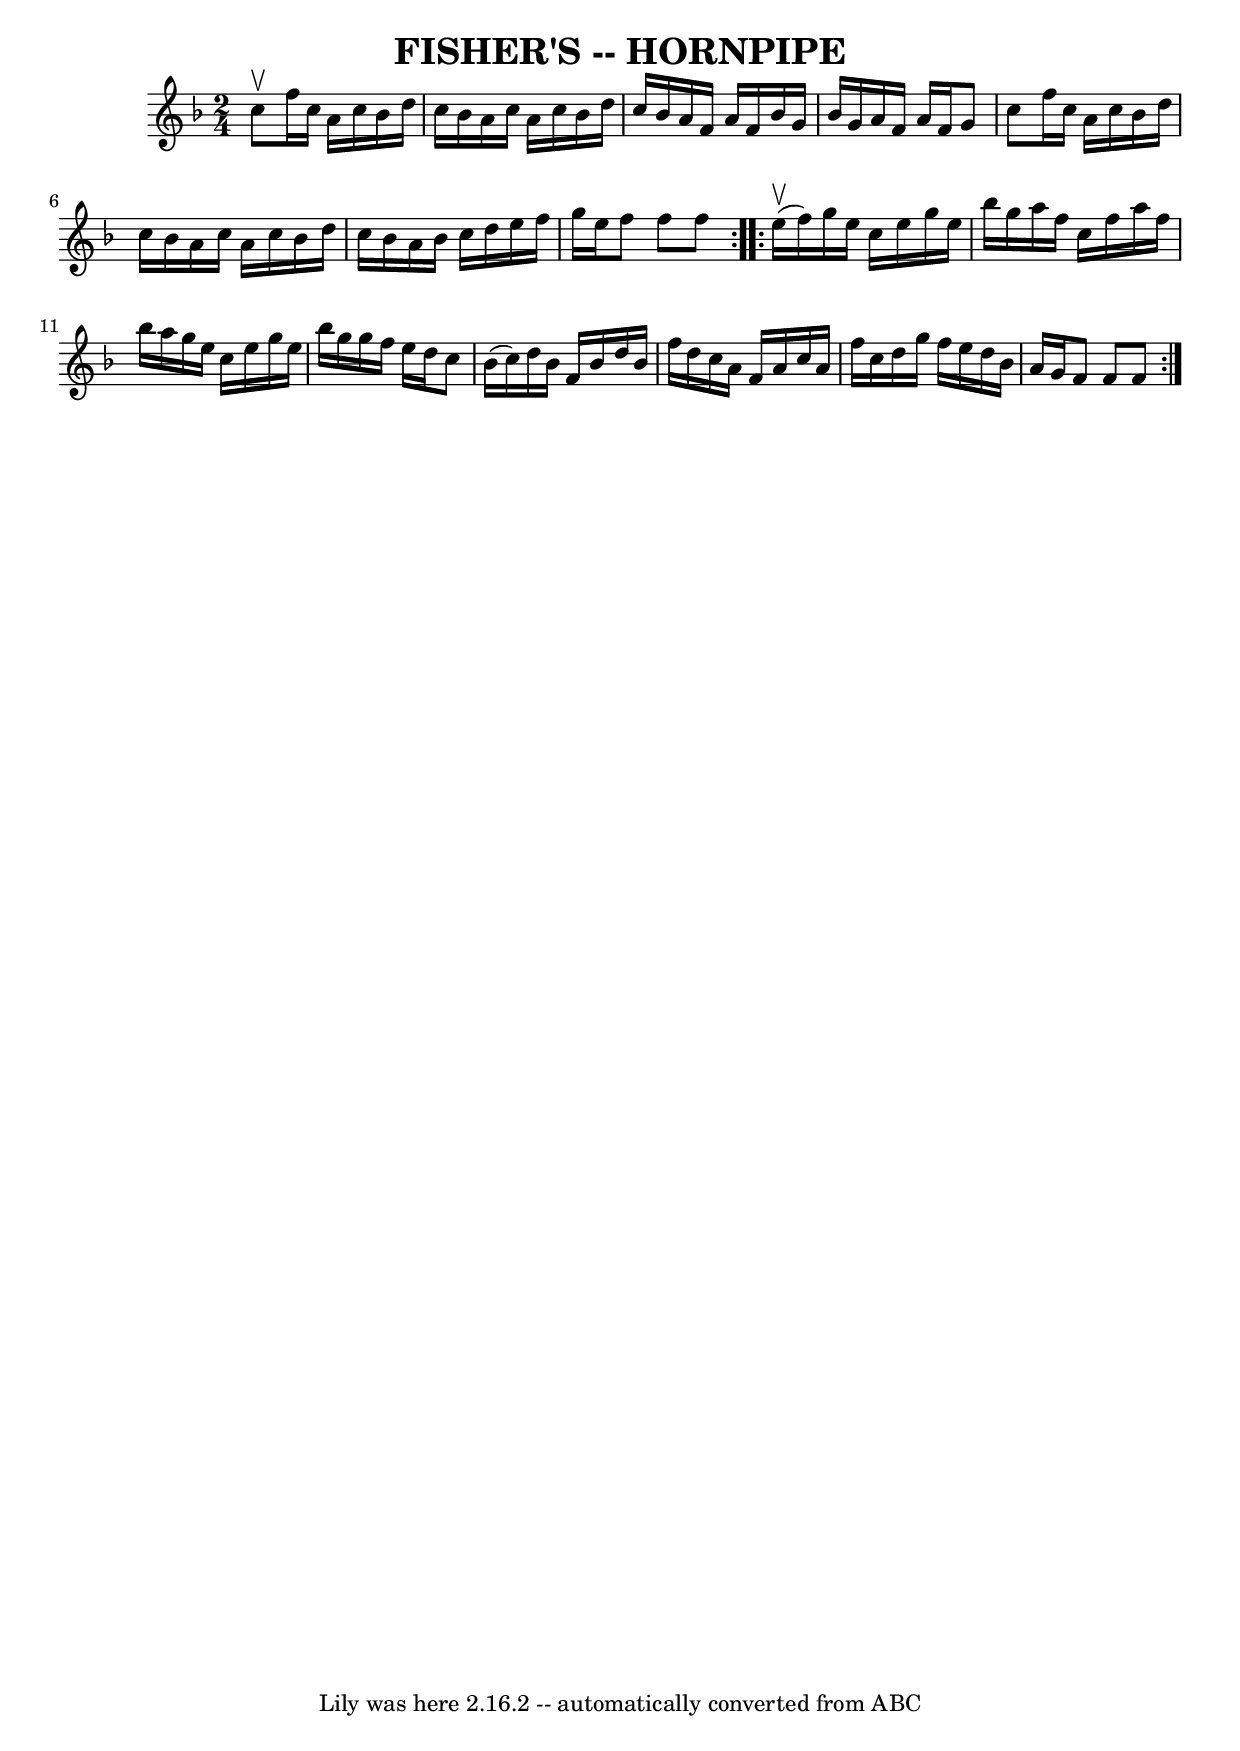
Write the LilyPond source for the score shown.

\version "2.7.40"
\include "Mammoth.ily"
\header {
	%% book = "Ryan's Mammoth Collection of Fiddle Tunes"
	crossRefNumber = "1"
	footnotes = "\\\\\\\\FISHER'S HORNPIPE -- First couple down the outside, back; down the centre,\\\\back; cast off; swing 6 hands quite round; right and left."
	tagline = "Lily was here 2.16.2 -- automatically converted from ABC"
	title = "FISHER'S -- HORNPIPE"
}
voicedefault =  {


\repeat volta 2 {
\time 2/4 
\key f \major c''8^\upbow       |
 f''16 c''16 a'16  
 c''16 bes'16 d''16 c''16 bes'16    |
 a'16 c''16    
a'16 c''16 bes'16 d''16 c''16 bes'16    |
 a'16 f'16  
 a'16 f'16 bes'16 g'16 bes'16 g'16    |
 a'16 f'16   
 a'16 f'16 g'8 c''8    |
     |
 f''16 c''16 a'16  
 c''16 bes'16 d''16 c''16 bes'16    |
 a'16 c''16    
a'16 c''16 bes'16 d''16 c''16 bes'16    |
 a'16    
bes'16 c''16 d''16 e''16 f''16 g''16 e''16    |
 f''8 
 f''8 f''8    }     \repeat volta 2 { e''16 (^\upbow f''16)       
|
 g''16 e''16 c''16 e''16 g''16 e''16 bes''16    
g''16    |
 a''16 f''16 c''16 f''16 a''16 f''16    
bes''16 a''16    |
 g''16 e''16 c''16 e''16 g''16    
e''16 bes''16 g''16    |
 g''16 f''16 e''16 d''16    
c''8 bes'16 (c''16)   |
     |
 d''16 bes'16 f'16  
 bes'16 d''16 bes'16 f''16 d''16    |
 c''16 a'16    
f'16 a'16 c''16 a'16 f''16 c''16    |
 d''16 g''16    
f''16 e''16 d''16 bes'16 a'16 g'16    |
 f'8 f'8    
f'8    }   
}

\score{
    <<

	\context Staff="default"
	{
	    \voicedefault 
	}

    >>
	\layout {
	}
	\midi {}
}
